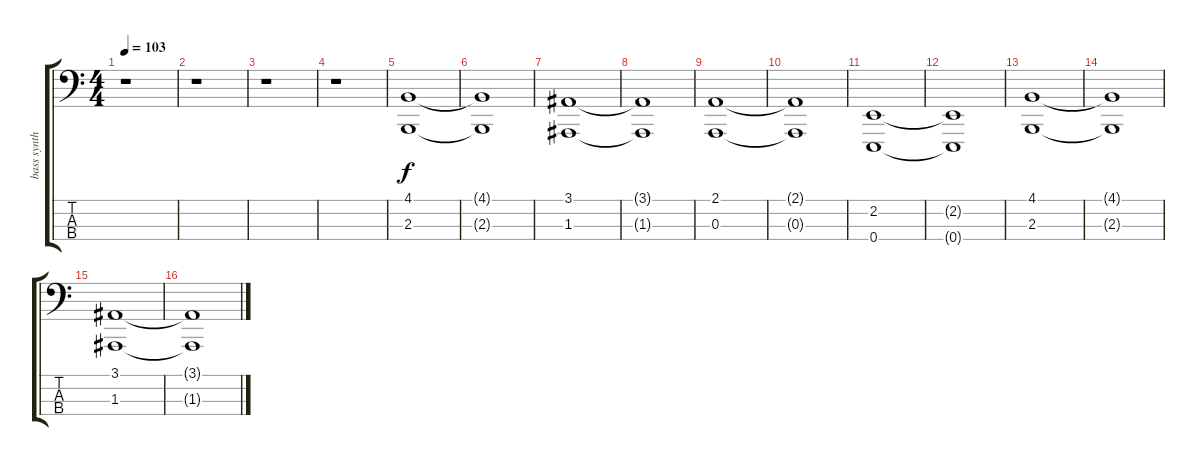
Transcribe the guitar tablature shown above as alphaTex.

\track ("bass synth" "bass synth") {instrument pad3polysynth}
\staff {score tabs}
\tuning (G2 D2 A1 E1) {hide}
\ts (4 4)
\tempo 103
\clef f4
\ks c
r.1{dy f instrument pad3polysynth} |
r.1 |
r.1 |
r.1 |
(4.1 2.3).1 |
(4.1{t} 2.3{t}).1 |
(3.1 1.3).1 |
(3.1{t} 1.3{t}).1 |
(2.1 0.3).1 |
(2.1{t} 0.3{t}).1 |
(2.2 0.4).1 |
(2.2{t} 0.4{t}).1 |
(4.1 2.3).1 |
(4.1{t} 2.3{t}).1 |
(3.1 1.3).1 |
(3.1{t} 1.3{t}).1
